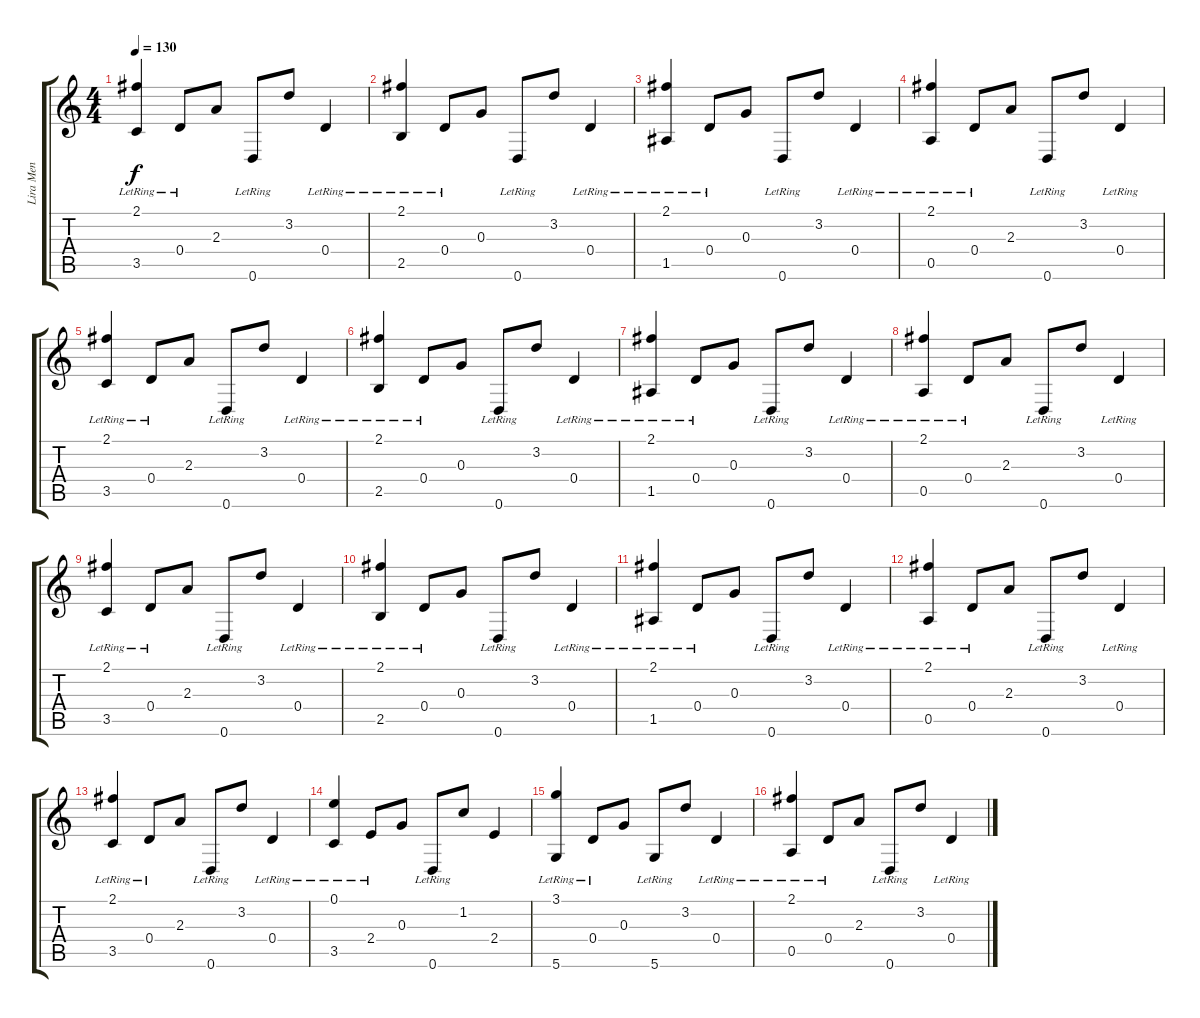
\track ("Lira Men" "Lira Men") {instrument electricguitarclean}
\staff {score tabs}
\tuning (E4 B3 G3 D3 A2 D2) {hide}
\ts (4 4)
\tempo 130
\clef g2
\ks c
(2.1{lr} 3.5{lr}).4{dy f} 0.4{lr}.8 2.3.8 0.6{lr}.8 3.2.8 0.4{lr}.4 |
(2.1{lr} 2.5{lr}).4 0.4{lr}.8 0.3.8 0.6{lr}.8 3.2.8 0.4{lr}.4 |
(2.1{lr} 1.5{lr}).4 0.4{lr}.8 0.3.8 0.6{lr}.8 3.2.8 0.4{lr}.4 |
(2.1{lr} 0.5{lr}).4 0.4{lr}.8 2.3.8 0.6{lr}.8 3.2.8 0.4{lr}.4 |
(2.1{lr} 3.5{lr}).4 0.4{lr}.8 2.3.8 0.6{lr}.8 3.2.8 0.4{lr}.4 |
(2.1{lr} 2.5{lr}).4 0.4{lr}.8 0.3.8 0.6{lr}.8 3.2.8 0.4{lr}.4 |
(2.1{lr} 1.5{lr}).4 0.4{lr}.8 0.3.8 0.6{lr}.8 3.2.8 0.4{lr}.4 |
(2.1{lr} 0.5{lr}).4 0.4{lr}.8 2.3.8 0.6{lr}.8 3.2.8 0.4{lr}.4 |
(2.1{lr} 3.5{lr}).4 0.4{lr}.8 2.3.8 0.6{lr}.8 3.2.8 0.4{lr}.4 |
(2.1{lr} 2.5{lr}).4 0.4{lr}.8 0.3.8 0.6{lr}.8 3.2.8 0.4{lr}.4 |
(2.1{lr} 1.5{lr}).4 0.4{lr}.8 0.3.8 0.6{lr}.8 3.2.8 0.4{lr}.4 |
(2.1{lr} 0.5{lr}).4 0.4{lr}.8 2.3.8 0.6{lr}.8 3.2.8 0.4{lr}.4 |
(2.1{lr} 3.5{lr}).4 0.4{lr}.8 2.3.8 0.6{lr}.8 3.2.8 0.4{lr}.4 |
(0.1{lr} 3.5{lr}).4 2.4{lr}.8 0.3.8 0.6{lr}.8 1.2.8 2.4.4 |
(3.1{lr} 5.6{lr}).4 0.4{lr}.8 0.3.8 5.6{lr}.8 3.2.8 0.4{lr}.4 |
(2.1{lr} 0.5{lr}).4 0.4{lr}.8 2.3.8 0.6{lr}.8 3.2.8 0.4{lr}.4
